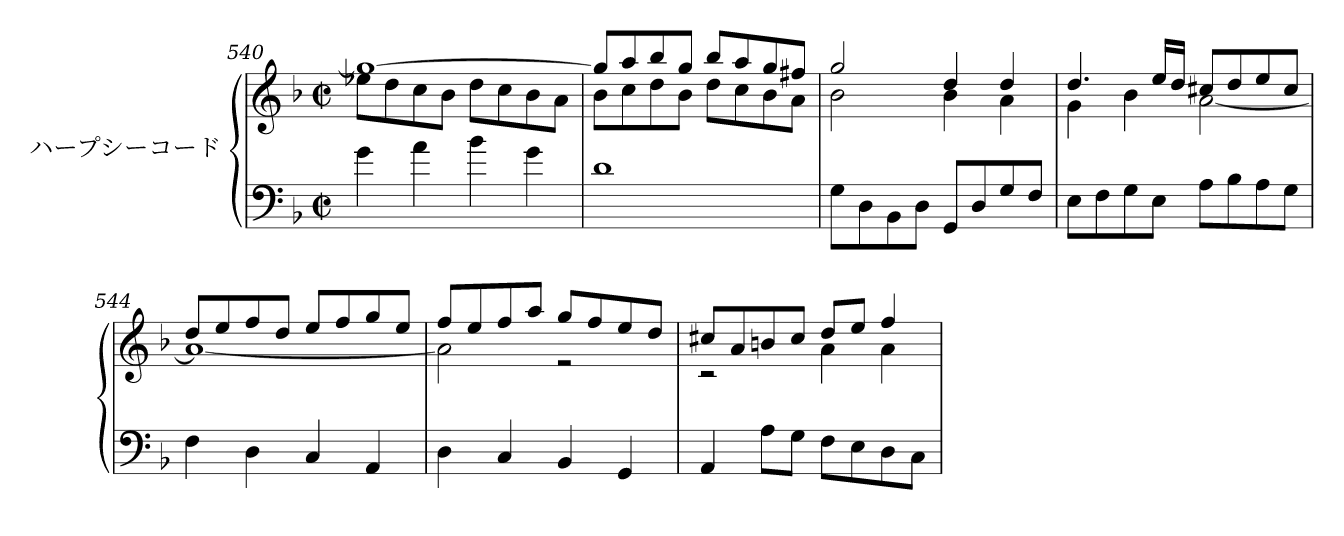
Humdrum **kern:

**kern	**kern
*part1	*part1
*staff2	*staff1
*I"ハープシーコード	*
*clefF4	*clefG2
*k[b-]	*k[b-]
*M2/2	*M2/2
*met(c|)	*met(c|)
=540	=540
*	*^
4g\	1gg_	8ee-X\L
.	.	8dd\
4a\	.	8cc\
.	.	8b-\J
4b-\	.	8dd\L
.	.	8cc\
4g\	.	8b-\
.	.	8a\J
=541	=541	=541
1d	8gg/L]	8b-\L
.	8aa/	8cc\
.	8bb-/	8dd\
.	8gg/J	8b-\J
.	8bb-/L	8dd\L
.	8aa/	8cc\
.	8gg/	8b-\
.	8ff#X/J	8a\J
!!LO:LB:g=z	!!
=542	=542	=542
8G\L	2gg/	2b-\
8D\	.	.
8BB-\	.	.
8D\J	.	.
8GG/L	4dd/	4b-\
8D/	.	.
8G/	4dd/	4a\
8F/J	.	.
=543	=543	=543
8E\L	4.dd/	4g\
8F\	.	.
8G\	.	4b-\
8E\J	16ee/LL	.
.	16dd/JJ	.
8A\L	8cc#X/L	[2a\
8B-\	8dd/	.
8A\	8ee/	.
8G\J	8cc#/J	.
=544	=544	=544
4F\	8dd/L	1a_
.	8ee/	.
4D\	8ff/	.
.	8dd/J	.
4C/	8ee/L	.
.	8ff/	.
4AA/	8gg/	.
.	8ee/J	.
=545	=545	=545
4D\	8ff/L	2a\]
.	8ee/	.
4C/	8ff/	.
.	8aa/J	.
4BB-/	8gg/L	2r
.	8ff/	.
4GG/	8ee/	.
.	8dd/J	.
=546	=546	=546
4AA/	8cc#X/L	2r
.	8a/	.
8A\L	8bn/	.
8G\J	8cc#/J	.
8F\L	8dd/L	4a\
8E\	8ee/J	.
8D\	4ff/	4a\
8C\J	.	.
*	*v	*v
=	=
*-	*-
